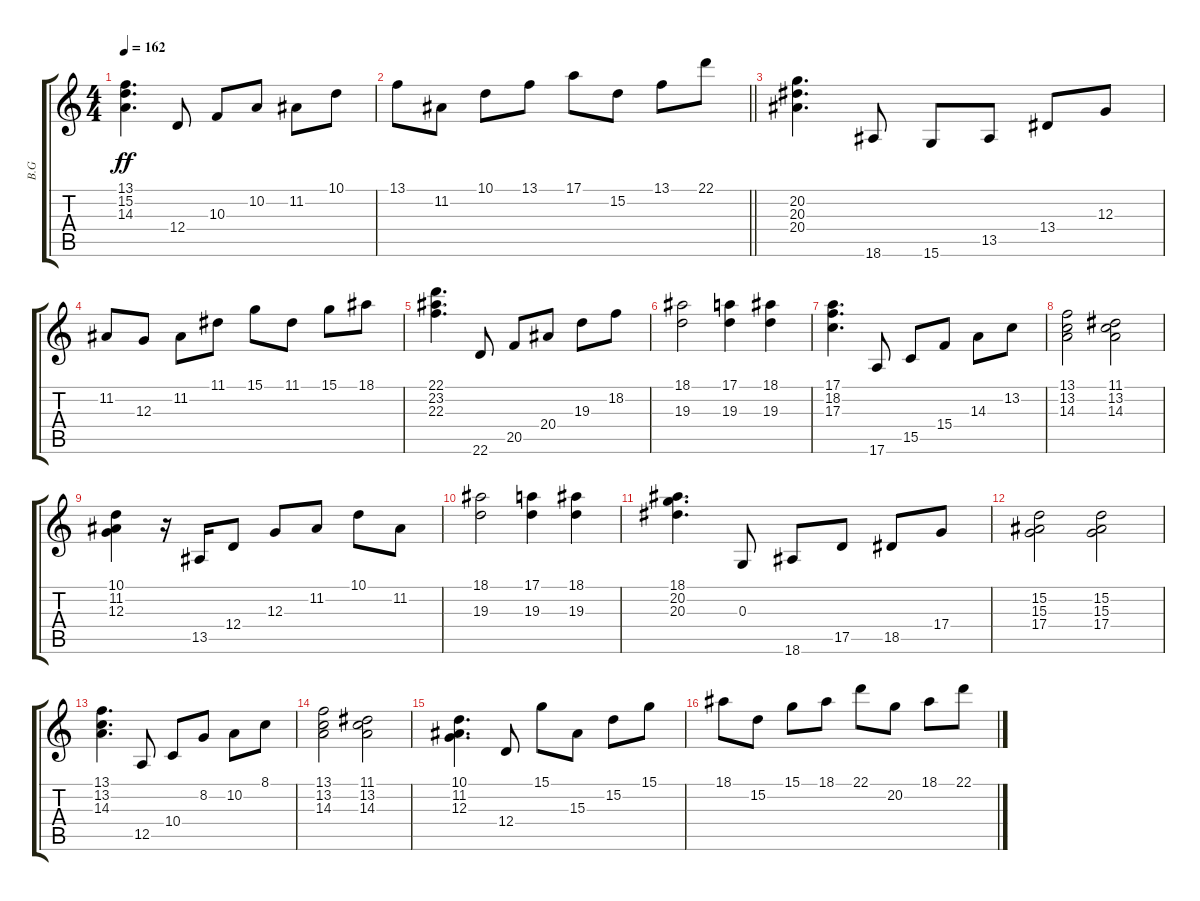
\track ("B.G" "B.G") {instrument harpsichord}
\staff {score tabs}
\tuning (E4 B3 G3 D3 A2 E2) {hide}
\ts (4 4)
\tempo 162
\clef g2
\ks c
(13.1 15.2 14.3).4{d dy ff} 12.4.8 10.3.8 10.2.8 11.2.8 10.1.8 |
\barLineRight lightlight
13.1.8 11.2.8 10.1.8 13.1.8 17.1.8 15.2.8 13.1.8 22.1.8 |
(20.2 20.3 20.4).4{d} 18.6.8 15.6.8 13.5.8 13.4.8 12.3.8 |
11.2.8 12.3.8 11.2.8 11.1.8 15.1.8 11.1.8 15.1.8 18.1.8 |
(22.1 23.2 22.3).4{d} 22.6.8 20.5.8 20.4.8 19.3.8 18.2.8 |
(18.1 19.3).2 (17.1 19.3).4 (18.1 19.3).4 |
(17.1 18.2 17.3).4{d} 17.6.8 15.5.8 15.4.8 14.3.8 13.2.8 |
(13.1 13.2 14.3).2 (11.1 13.2 14.3).2 |
(10.1 11.2 12.3).4 r.16 13.5.16 12.4.8 12.3.8 11.2.8 10.1.8 11.2.8 |
(18.1 19.3).2 (17.1 19.3).4 (18.1 19.3).4 |
(18.1 20.2 20.3).4{d} 0.3.8 18.6.8 17.5.8 18.5.8 17.4.8 |
(15.2 15.3 17.4).2 (15.2 15.3 17.4).2 |
(13.1 13.2 14.3).4{d} 12.5.8 10.4.8 8.2.8 10.2.8 8.1.8 |
(13.1 13.2 14.3).2 (11.1 13.2 14.3).2 |
(10.1 11.2 12.3).4{d} 12.4.8 15.1.8 15.3.8 15.2.8 15.1.8 |
18.1.8 15.2.8 15.1.8 18.1.8 22.1.8 20.2.8 18.1.8 22.1.8
